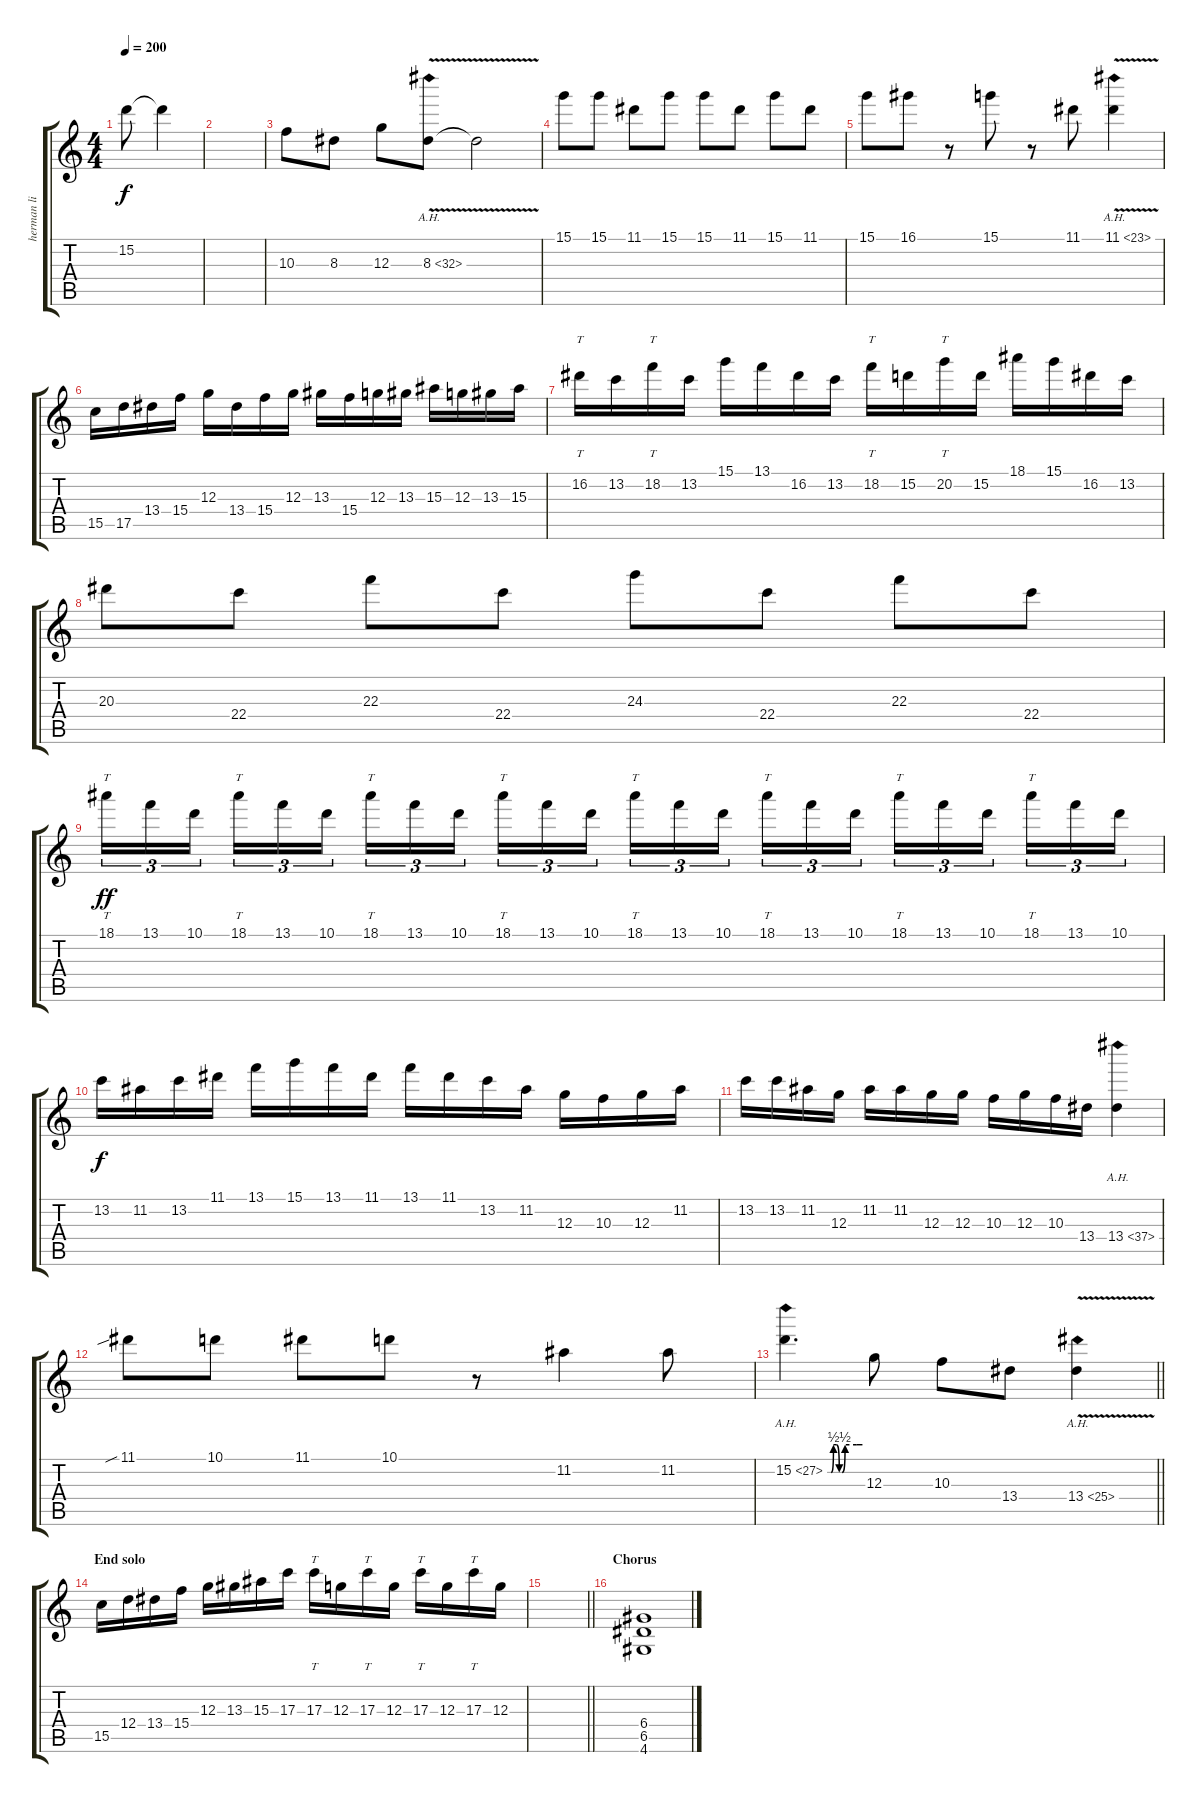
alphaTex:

\track ("herman li lead" "herman li ") {instrument distortionguitar}
\staff {score tabs}
\tuning (E4 B3 G3 D3 A2 E2) {hide}
\ts (4 4)
\tempo 200
\clef g2
\ks aminor
15.2{t}.8{dy f} 15.2{t}.4 |
|
10.3.8 8.3.8 12.3.8 8.3{ah 24 v}.8 8.3{t}.2 |
15.1.8 15.1.8 11.1.8 15.1.8 15.1.8 11.1.8 15.1.8 11.1.8 |
15.1.8 16.1.8 r.8 15.1.8 r.8 11.1.8 11.1{ah 12 v}.4 |
15.5.16 17.5.16 13.4.16 15.4.16 12.3.16 13.4.16 15.4.16 12.3.16 13.3.16 15.4.16 12.3.16 13.3.16 15.3.16 12.3.16 13.3.16 15.3.16 |
16.2.16{tt} 13.2.16 18.2.16{tt} 13.2.16 15.1.16 13.1.16 16.2.16 13.2.16 18.2.16{tt} 15.2.16 20.2.16{tt} 15.2.16 18.1.16 15.1.16 16.2.16 13.2.16 |
20.3.8 22.4.8 22.3.8 22.4.8 24.3.8 22.4.8 22.3.8 22.4.8 |
18.1.16{tt tu (3 2) dy ff} 13.1.16{tu (3 2)} 10.1.16{tu (3 2) beam splitsecondary} 18.1.16{tt tu (3 2)} 13.1.16{tu (3 2)} 10.1.16{tu (3 2)} 18.1.16{tt tu (3 2)} 13.1.16{tu (3 2)} 10.1.16{tu (3 2) beam splitsecondary} 18.1.16{tt tu (3 2)} 13.1.16{tu (3 2)} 10.1.16{tu (3 2)} 18.1.16{tt tu (3 2)} 13.1.16{tu (3 2)} 10.1.16{tu (3 2) beam splitsecondary} 18.1.16{tt tu (3 2)} 13.1.16{tu (3 2)} 10.1.16{tu (3 2)} 18.1.16{tt tu (3 2)} 13.1.16{tu (3 2)} 10.1.16{tu (3 2) beam splitsecondary} 18.1.16{tt tu (3 2)} 13.1.16{tu (3 2)} 10.1.16{tu (3 2)} |
13.2.16{dy f} 11.2.16 13.2.16 11.1.16 13.1.16 15.1.16 13.1.16 11.1.16 13.1.16 11.1.16 13.2.16 11.2.16 12.3.16 10.3.16 12.3.16 11.2.16 |
13.2.16 13.2.16 11.2.16 12.3.16 11.2.16 11.2.16 12.3.16 12.3.16 10.3.16 12.3.16 10.3.16 13.4.16 13.4{ah 24}.4 |
11.1{sib}.8 10.1.8 11.1.8 10.1.8 r.8 11.2.4 11.2.8 |
\barLineRight lightlight
15.2{be (custom 0 0 6 0 10 2 15 2 20 0 25 0 30 2 50 2 60 2) ah 12}.4{d} 12.3.8 10.3.8 13.4.8 13.4{ah 12 v}.4 |
\section ("" "End solo")
15.5.16 12.4.16 13.4.16 15.4.16 12.3.16 13.3.16 15.3.16 17.3.16 17.3.16{tt} 12.3.16 17.3.16{tt} 12.3.16 17.3.16{tt} 12.3.16 17.3.16{tt} 12.3.16 |
\barLineRight lightlight
|
\section ("" "Chorus")
(6.4 6.5 4.6).1
